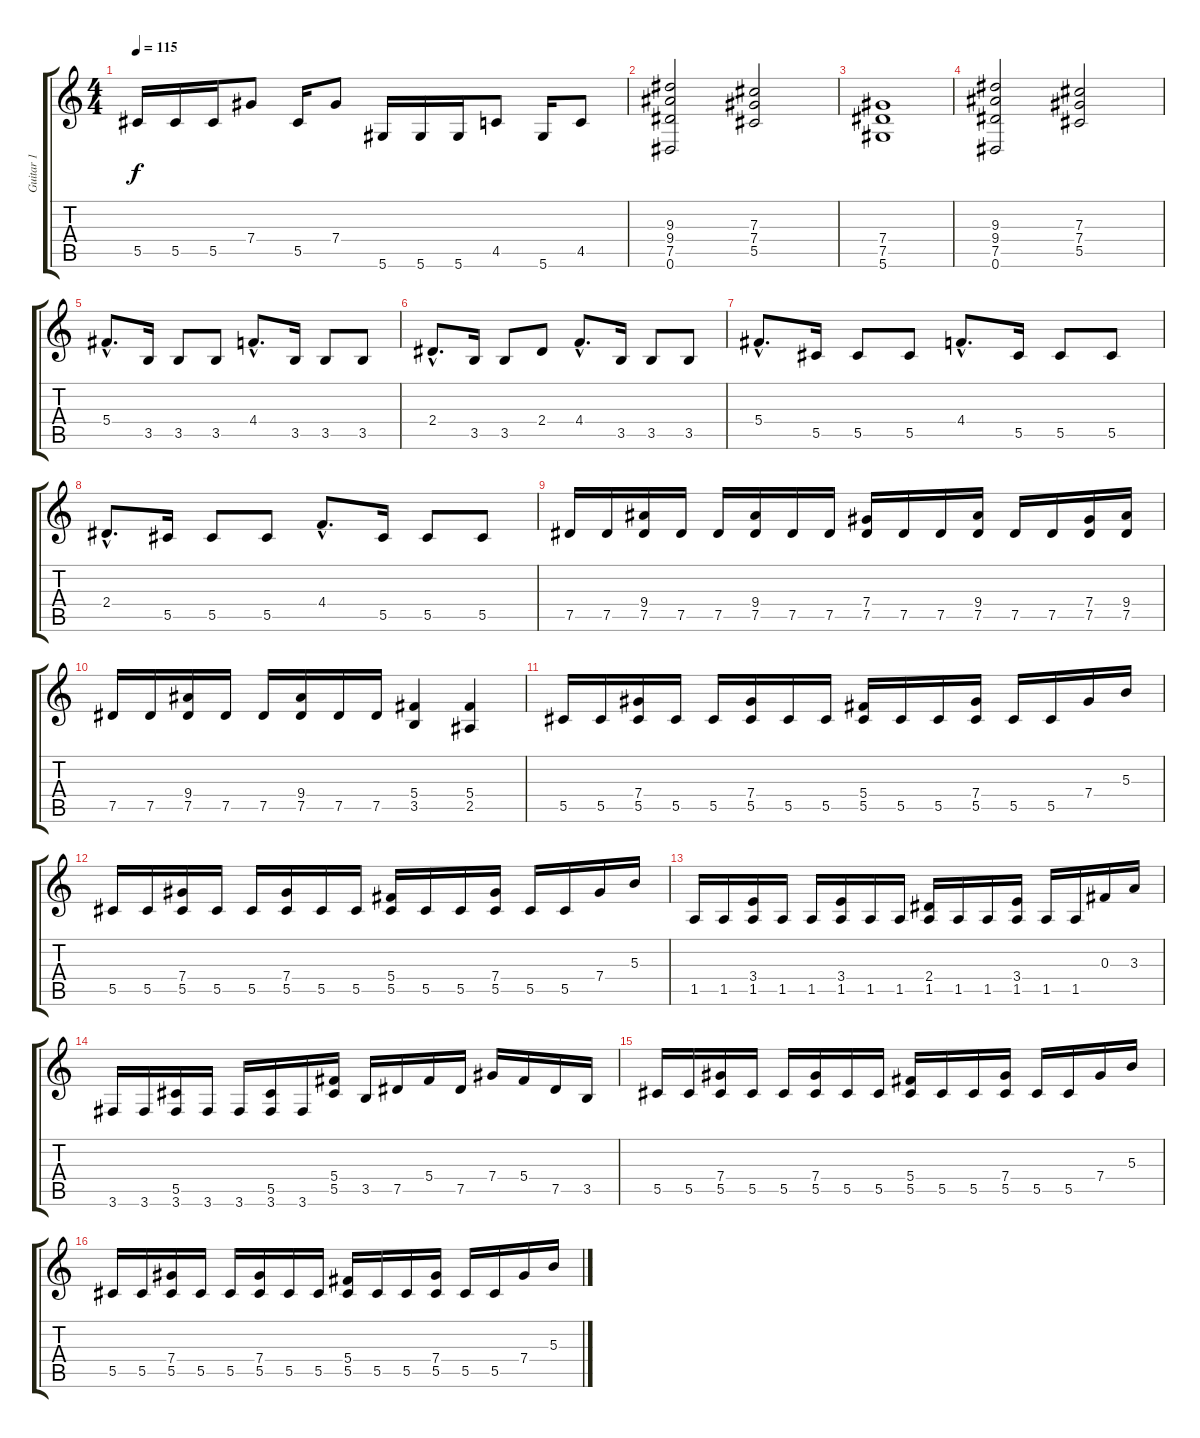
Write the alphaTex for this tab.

\track ("Guitar 1" "Guitar 1") {instrument distortionguitar}
\staff {score tabs}
\tuning (Eb4 Bb3 Gb3 Db3 Ab2 Eb2) {hide}
\ts (4 4)
\tempo 115
\clef g2
\ks c
5.5.16{dy f} 5.5.16 5.5.16 7.4.8 5.5.16 7.4.8 5.6.16 5.6.16 5.6.16 4.5.8 5.6.16 4.5.8 |
(9.3 9.4 7.5 0.6).2 (7.3 7.4 5.5).2 |
(7.4 7.5 5.6).1 |
(9.3 9.4 7.5 0.6).2 (7.3 7.4 5.5).2 |
5.4{hac}.8{d} 3.5.16 3.5.8 3.5.8 4.4{hac}.8{d} 3.5.16 3.5.8 3.5.8 |
2.4{hac}.8{d} 3.5.16 3.5.8 2.4.8 4.4{hac}.8{d} 3.5.16 3.5.8 3.5.8 |
5.4{hac}.8{d} 5.5.16 5.5.8 5.5.8 4.4{hac}.8{d} 5.5.16 5.5.8 5.5.8 |
2.4{hac}.8{d} 5.5.16 5.5.8 5.5.8 4.4{hac}.8{d} 5.5.16 5.5.8 5.5.8 |
7.5.16 7.5.16 (9.4 7.5).16 7.5.16 7.5.16 (9.4 7.5).16 7.5.16 7.5.16 (7.4 7.5).16 7.5.16 7.5.16 (9.4 7.5).16 7.5.16 7.5.16 (7.4 7.5).16 (9.4 7.5).16 |
7.5.16 7.5.16 (9.4 7.5).16 7.5.16 7.5.16 (9.4 7.5).16 7.5.16 7.5.16 (5.4 3.5).4 (5.4 2.5).4 |
5.5.16 5.5.16 (7.4 5.5).16 5.5.16 5.5.16 (7.4 5.5).16 5.5.16 5.5.16 (5.4 5.5).16 5.5.16 5.5.16 (7.4 5.5).16 5.5.16 5.5.16 7.4.16 5.3.16 |
5.5.16 5.5.16 (7.4 5.5).16 5.5.16 5.5.16 (7.4 5.5).16 5.5.16 5.5.16 (5.4 5.5).16 5.5.16 5.5.16 (7.4 5.5).16 5.5.16 5.5.16 7.4.16 5.3.16 |
1.5.16 1.5.16 (3.4 1.5).16 1.5.16 1.5.16 (3.4 1.5).16 1.5.16 1.5.16 (2.4 1.5).16 1.5.16 1.5.16 (3.4 1.5).16 1.5.16 1.5.16 0.3.16 3.3.16 |
3.6.16 3.6.16 (5.5 3.6).16 3.6.16 3.6.16 (5.5 3.6).16 3.6.16 (5.4 5.5).16 3.5.16 7.5.16 5.4.16 7.5.16 7.4.16 5.4.16 7.5.16 3.5.16 |
5.5.16 5.5.16 (7.4 5.5).16 5.5.16 5.5.16 (7.4 5.5).16 5.5.16 5.5.16 (5.4 5.5).16 5.5.16 5.5.16 (7.4 5.5).16 5.5.16 5.5.16 7.4.16 5.3.16 |
5.5.16 5.5.16 (7.4 5.5).16 5.5.16 5.5.16 (7.4 5.5).16 5.5.16 5.5.16 (5.4 5.5).16 5.5.16 5.5.16 (7.4 5.5).16 5.5.16 5.5.16 7.4.16 5.3.16
